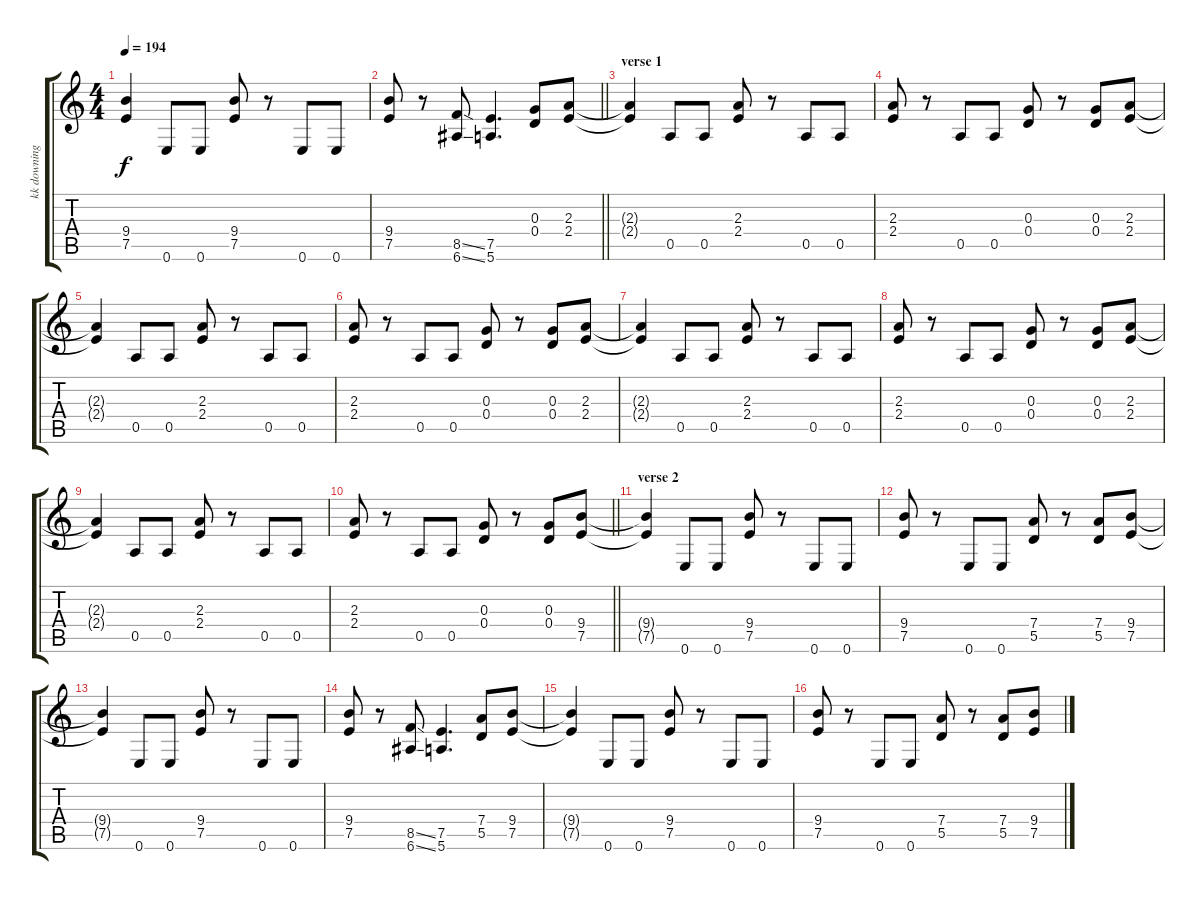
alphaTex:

\track ("kk downing" "kk downing") {instrument distortionguitar}
\staff {score tabs}
\tuning (E4 B3 G3 D3 A2 E2) {hide}
\ts (4 4)
\tempo 194
\clef g2
\ks c
(9.4{t} 7.5{t}).4{dy f} 0.6.8 0.6.8 (9.4 7.5).8 r.8 0.6.8 0.6.8 |
\barLineRight lightlight
(9.4 7.5).8 r.8 (8.5{ss} 6.6{ss}).8 (7.5 5.6).4{d} (0.3 0.4).8 (2.3 2.4).8 |
\section ("" "verse 1")
(2.3{t} 2.4{t}).4 0.5.8 0.5.8 (2.3 2.4).8 r.8 0.5.8 0.5.8 |
(2.3 2.4).8 r.8 0.5.8 0.5.8 (0.3 0.4).8 r.8 (0.3 0.4).8 (2.3 2.4).8 |
(2.3{t} 2.4{t}).4 0.5.8 0.5.8 (2.3 2.4).8 r.8 0.5.8 0.5.8 |
(2.3 2.4).8 r.8 0.5.8 0.5.8 (0.3 0.4).8 r.8 (0.3 0.4).8 (2.3 2.4).8 |
(2.3{t} 2.4{t}).4 0.5.8 0.5.8 (2.3 2.4).8 r.8 0.5.8 0.5.8 |
(2.3 2.4).8 r.8 0.5.8 0.5.8 (0.3 0.4).8 r.8 (0.3 0.4).8 (2.3 2.4).8 |
(2.3{t} 2.4{t}).4 0.5.8 0.5.8 (2.3 2.4).8 r.8 0.5.8 0.5.8 |
\barLineRight lightlight
(2.3 2.4).8 r.8 0.5.8 0.5.8 (0.3 0.4).8 r.8 (0.3 0.4).8 (9.4 7.5).8 |
\section ("" "verse 2")
(9.4{t} 7.5{t}).4 0.6.8 0.6.8 (9.4 7.5).8 r.8 0.6.8 0.6.8 |
(9.4 7.5).8 r.8 0.6.8 0.6.8 (7.4 5.5).8 r.8 (7.4 5.5).8 (9.4 7.5).8 |
(9.4{t} 7.5{t}).4 0.6.8 0.6.8 (9.4 7.5).8 r.8 0.6.8 0.6.8 |
(9.4 7.5).8 r.8 (8.5{ss} 6.6{ss}).8 (7.5 5.6).4{d} (7.4 5.5).8 (9.4 7.5).8 |
(9.4{t} 7.5{t}).4 0.6.8 0.6.8 (9.4 7.5).8 r.8 0.6.8 0.6.8 |
(9.4 7.5).8 r.8 0.6.8 0.6.8 (7.4 5.5).8 r.8 (7.4 5.5).8 (9.4 7.5).8
